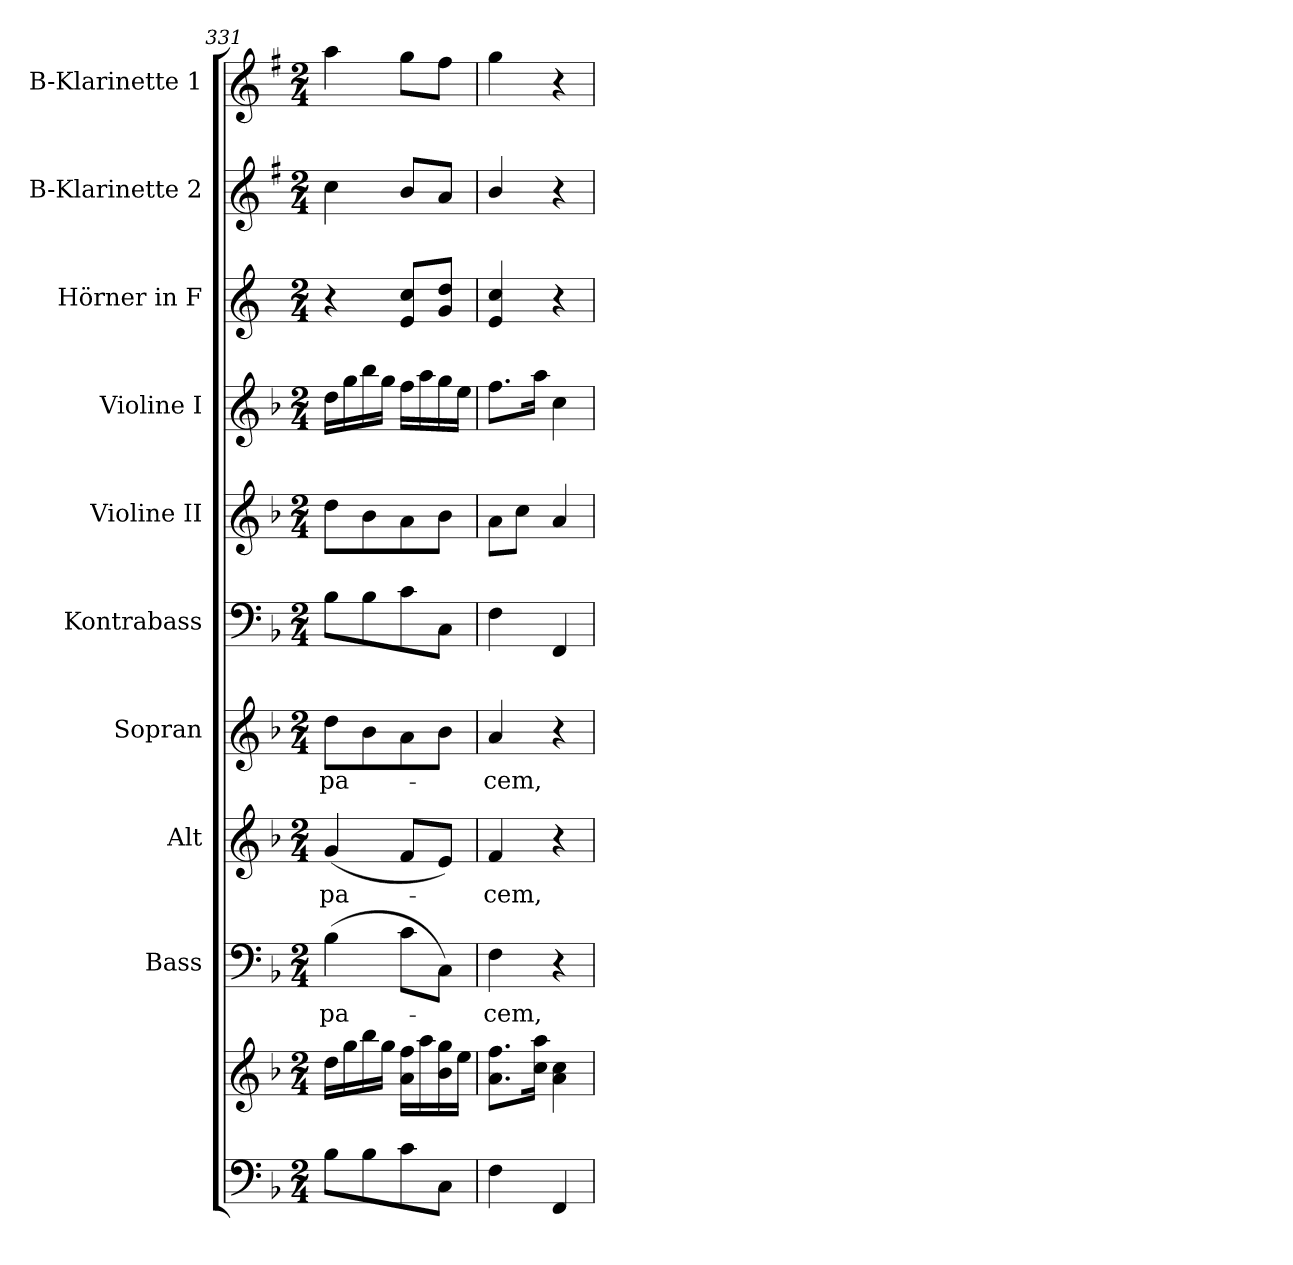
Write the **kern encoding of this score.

**kern	**kern	**kern	**text	**kern	**text	**kern	**text	**kern	**kern	**kern	**kern	**kern	**kern
*part10	*part10	*part9	*part9	*part8	*part8	*part7	*part7	*part6	*part5	*part4	*part3	*part2	*part1
*staff11	*staff10	*staff9	*staff9	*staff8	*staff8	*staff7	*staff7	*staff6	*staff5	*staff4	*staff3	*staff2	*staff1
*	*	*I"Bass	*	*I"Alt	*	*I"Sopran	*	*I"Kontrabass	*I"Violine II	*I"Violine I	*I"Hörner in F	*I"B-Klarinette 2	*I"B-Klarinette 1
*	*	*I'B.	*	*I'A.	*	*I'S.	*	*I'Kb.	*I'Vl. II	*I'Vl. I	*	*I'B Kl. 2	*I'B Kl. 1
*clefF4	*clefG2	*clefF4	*	*clefG2	*	*clefG2	*	*clefF4	*clefG2	*clefG2	*clefG2	*clefG2	*clefG2
*	*	*	*	*	*	*	*	*ITrd7c12	*	*	*ITrd4c7	*ITrd1c2	*ITrd1c2
*k[b-]	*k[b-]	*k[b-]	*	*k[b-]	*	*k[b-]	*	*k[b-]	*k[b-]	*k[b-]	*k[b-]	*k[b-]	*k[b-]
*F:	*F:	*F:	*	*F:	*	*F:	*	*F:	*F:	*F:	*F:	*F:	*F:
*M2/4	*M2/4	*M2/4	*	*M2/4	*	*M2/4	*	*M2/4	*M2/4	*M2/4	*M2/4	*M2/4	*M2/4
=331	=331	=331	=331	=331	=331	=331	=331	=331	=331	=331	=331	=331	=331
!	!	!	!LO:LY:b	!	!LO:LY:b	!	!LO:LY:b	!	!	!	!	!	!
8B-\L	16dd\LL	(>4B-\	pa-	(<4g/	pa-	8dd\L	pa-	8BB-\L	8dd\L	16dd\LL	4r	4b-\	4gg\
.	16gg\	.	.	.	.	.	.	.	.	16gg\	.	.	.
8B-\	16bb-\	.	.	.	.	8b-\	.	8BB-\	8b-\	16bb-\	.	.	.
.	16gg\JJ	.	.	.	.	.	.	.	.	16gg\JJ	.	.	.
8c\	16a\ 16ff\LL	8c\L	.	8f/L	.	8a\	.	8C\	8a\	16ff\LL	8A/ 8f/L	8a/L	8ff\L
.	16aa\	.	.	.	.	.	.	.	.	16aa\	.	.	.
8C\J	16b-\ 16gg\	8C\J)	.	8e/J)	.	8b-\J	.	8CC\J	8b-\J	16gg\	8c/ 8g/J	8g/J	8ee\J
.	16ee\JJ	.	.	.	.	.	.	.	.	16ee\JJ	.	.	.
=332	=332	=332	=332	=332	=332	=332	=332	=332	=332	=332	=332	=332	=332
!	!	!	!LO:LY:b	!	!LO:LY:b	!	!LO:LY:b	!	!	!	!	!	!
4F\	8.a\ 8.ff\L	4F\	-cem,	4f/	-cem,	4a/	-cem,	4FF\	8a\L	8.ff\L	4A/ 4f/	4a/	4ff\
.	.	.	.	.	.	.	.	.	8cc\J	.	.	.	.
.	16cc\ 16aa\Jk	.	.	.	.	.	.	.	.	16aa\Jk	.	.	.
4FF/	4a\ 4cc\	4r	.	4r	.	4r	.	4FFF/	4a/	4cc\	4r	4r	4r
=	=	=	=	=	=	=	=	=	=	=	=	=	=
*-	*-	*-	*-	*-	*-	*-	*-	*-	*-	*-	*-	*-	*-
